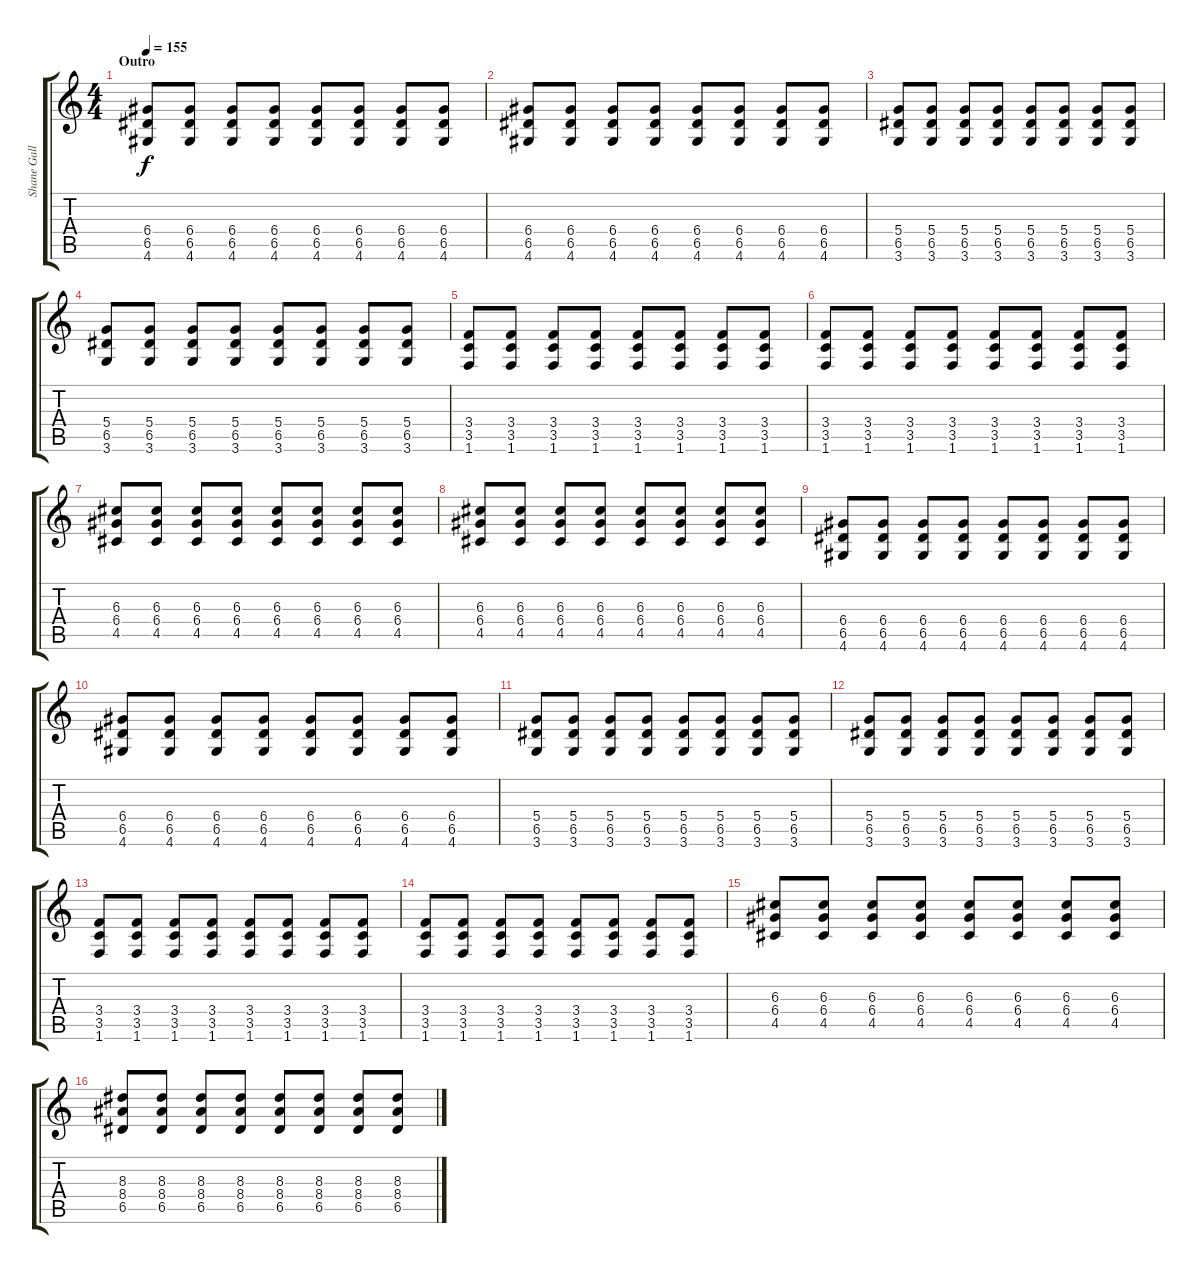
\track ("Shane Gallagher Guitar 2" "Shane Gall") {mute instrument overdrivenguitar}
\staff {score tabs}
\tuning (E4 B3 G3 D3 A2 E2) {hide}
\ts (4 4)
\section ("" "Outro")
\tempo 155
\clef g2
\ks c
(6.4 6.5 4.6).8{dy f} (6.4 6.5 4.6).8 (6.4 6.5 4.6).8 (6.4 6.5 4.6).8 (6.4 6.5 4.6).8 (6.4 6.5 4.6).8 (6.4 6.5 4.6).8 (6.4 6.5 4.6).8 |
(6.4 6.5 4.6).8 (6.4 6.5 4.6).8 (6.4 6.5 4.6).8 (6.4 6.5 4.6).8 (6.4 6.5 4.6).8 (6.4 6.5 4.6).8 (6.4 6.5 4.6).8 (6.4 6.5 4.6).8 |
(5.4 6.5 3.6).8 (5.4 6.5 3.6).8 (5.4 6.5 3.6).8 (5.4 6.5 3.6).8 (5.4 6.5 3.6).8 (5.4 6.5 3.6).8 (5.4 6.5 3.6).8 (5.4 6.5 3.6).8 |
(5.4 6.5 3.6).8 (5.4 6.5 3.6).8 (5.4 6.5 3.6).8 (5.4 6.5 3.6).8 (5.4 6.5 3.6).8 (5.4 6.5 3.6).8 (5.4 6.5 3.6).8 (5.4 6.5 3.6).8 |
(3.4 3.5 1.6).8 (3.4 3.5 1.6).8 (3.4 3.5 1.6).8 (3.4 3.5 1.6).8 (3.4 3.5 1.6).8 (3.4 3.5 1.6).8 (3.4 3.5 1.6).8 (3.4 3.5 1.6).8 |
(3.4 3.5 1.6).8 (3.4 3.5 1.6).8 (3.4 3.5 1.6).8 (3.4 3.5 1.6).8 (3.4 3.5 1.6).8 (3.4 3.5 1.6).8 (3.4 3.5 1.6).8 (3.4 3.5 1.6).8 |
(6.3 6.4 4.5).8 (6.3 6.4 4.5).8 (6.3 6.4 4.5).8 (6.3 6.4 4.5).8 (6.3 6.4 4.5).8 (6.3 6.4 4.5).8 (6.3 6.4 4.5).8 (6.3 6.4 4.5).8 |
(6.3 6.4 4.5).8 (6.3 6.4 4.5).8 (6.3 6.4 4.5).8 (6.3 6.4 4.5).8 (6.3 6.4 4.5).8 (6.3 6.4 4.5).8 (6.3 6.4 4.5).8 (6.3 6.4 4.5).8 |
(6.4 6.5 4.6).8 (6.4 6.5 4.6).8 (6.4 6.5 4.6).8 (6.4 6.5 4.6).8 (6.4 6.5 4.6).8 (6.4 6.5 4.6).8 (6.4 6.5 4.6).8 (6.4 6.5 4.6).8 |
(6.4 6.5 4.6).8 (6.4 6.5 4.6).8 (6.4 6.5 4.6).8 (6.4 6.5 4.6).8 (6.4 6.5 4.6).8 (6.4 6.5 4.6).8 (6.4 6.5 4.6).8 (6.4 6.5 4.6).8 |
(5.4 6.5 3.6).8 (5.4 6.5 3.6).8 (5.4 6.5 3.6).8 (5.4 6.5 3.6).8 (5.4 6.5 3.6).8 (5.4 6.5 3.6).8 (5.4 6.5 3.6).8 (5.4 6.5 3.6).8 |
(5.4 6.5 3.6).8 (5.4 6.5 3.6).8 (5.4 6.5 3.6).8 (5.4 6.5 3.6).8 (5.4 6.5 3.6).8 (5.4 6.5 3.6).8 (5.4 6.5 3.6).8 (5.4 6.5 3.6).8 |
(3.4 3.5 1.6).8 (3.4 3.5 1.6).8 (3.4 3.5 1.6).8 (3.4 3.5 1.6).8 (3.4 3.5 1.6).8 (3.4 3.5 1.6).8 (3.4 3.5 1.6).8 (3.4 3.5 1.6).8 |
(3.4 3.5 1.6).8 (3.4 3.5 1.6).8 (3.4 3.5 1.6).8 (3.4 3.5 1.6).8 (3.4 3.5 1.6).8 (3.4 3.5 1.6).8 (3.4 3.5 1.6).8 (3.4 3.5 1.6).8 |
(6.3 6.4 4.5).8 (6.3 6.4 4.5).8 (6.3 6.4 4.5).8 (6.3 6.4 4.5).8 (6.3 6.4 4.5).8 (6.3 6.4 4.5).8 (6.3 6.4 4.5).8 (6.3 6.4 4.5).8 |
(8.3 8.4 6.5).8 (8.3 8.4 6.5).8 (8.3 8.4 6.5).8 (8.3 8.4 6.5).8 (8.3 8.4 6.5).8 (8.3 8.4 6.5).8 (8.3 8.4 6.5).8 (8.3 8.4 6.5).8
